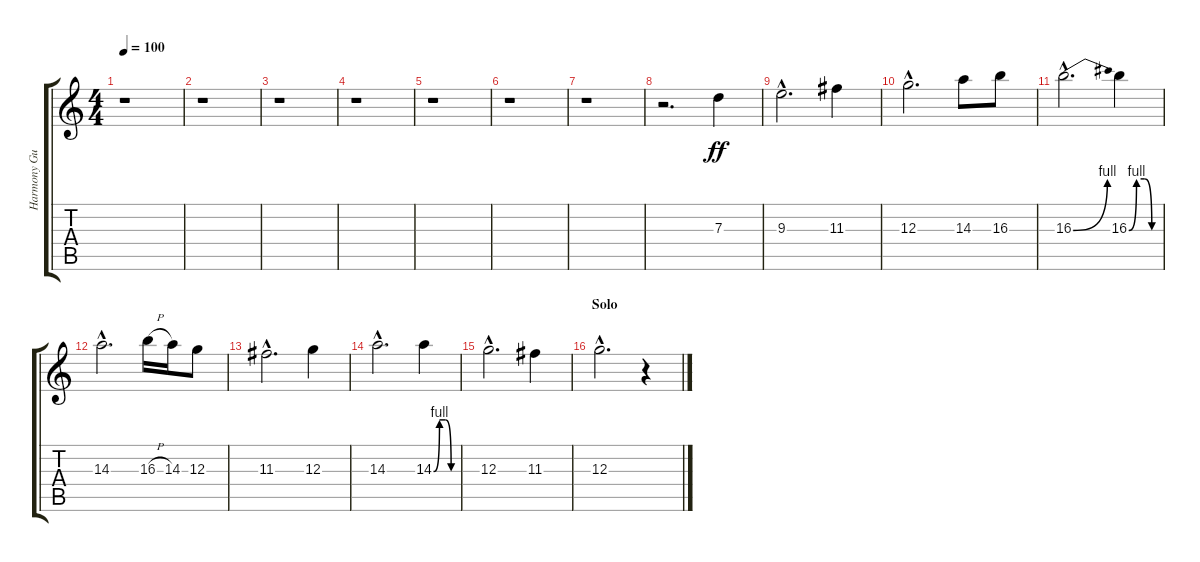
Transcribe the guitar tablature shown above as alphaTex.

\track ("Harmony Gu" "Harmony Gu") {instrument distortionguitar}
\staff {score tabs}
\tuning (E4 B3 G3 D3 A2 E2) {hide}
\ts (4 4)
\tempo 100
\clef g2
\ks c
r.1{dy ff instrument distortionguitar} |
r.1 |
r.1 |
r.1 |
r.1 |
r.1 |
r.1 |
r.2{d} 7.3.4 |
9.3{hac}.2{d} 11.3.4 |
12.3{hac}.2{d} 14.3.8 16.3.8 |
16.3{be (bend 0 0 60 4) hac}.2{d} 16.3{be (custom 0 0 15 4 30 4 45 0 60 0)}.4 |
14.3{hac}.2{d} 16.3{h}.16 14.3.16 12.3.8 |
11.3{hac}.2{d} 12.3.4 |
14.3{hac}.2{d} 14.3{be (custom 0 0 15 4 30 4 45 0 60 0)}.4 |
12.3{hac}.2{d} 11.3.4 |
\section ("" "Solo")
12.3{hac}.2{d} r.4
